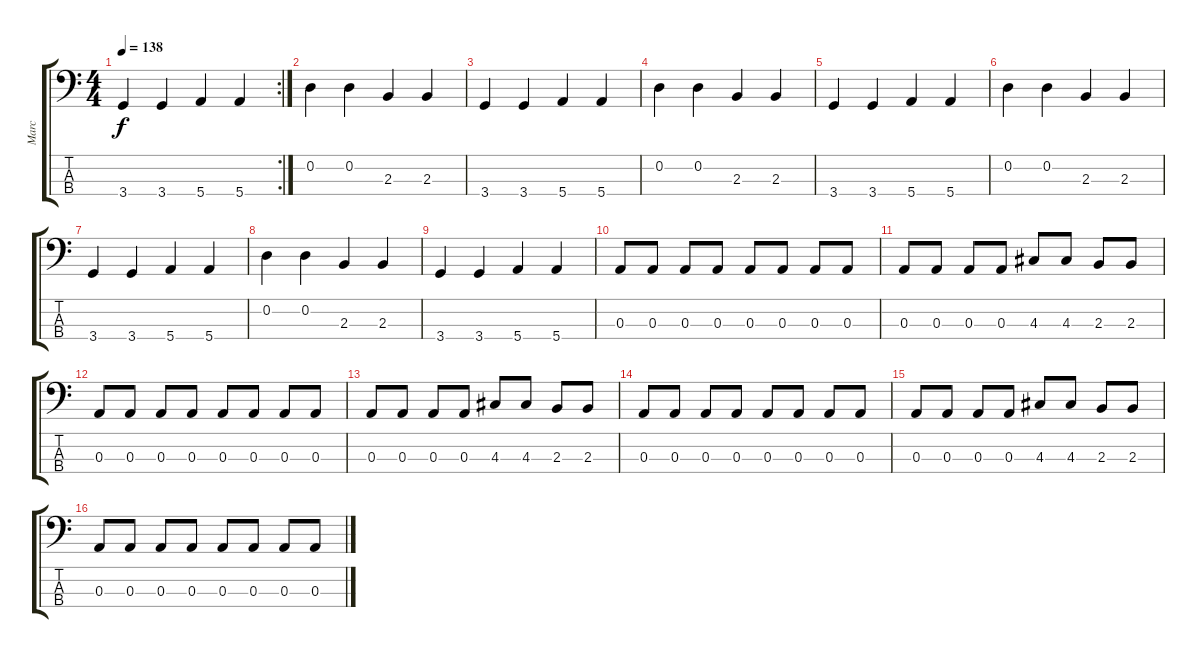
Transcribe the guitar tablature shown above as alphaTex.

\track ("Marc" "Marc") {instrument electricbasspick}
\staff {score tabs}
\tuning (G2 D2 A1 E1) {hide}
\rc 2
\ts (4 4)
\tempo 138
\clef f4
\ks c
3.4.4{dy f} 3.4.4 5.4.4 5.4.4 |
0.2.4 0.2.4 2.3.4 2.3.4 |
3.4.4 3.4.4 5.4.4 5.4.4 |
0.2.4 0.2.4 2.3.4 2.3.4 |
3.4.4 3.4.4 5.4.4 5.4.4 |
0.2.4 0.2.4 2.3.4 2.3.4 |
3.4.4 3.4.4 5.4.4 5.4.4 |
0.2.4 0.2.4 2.3.4 2.3.4 |
3.4.4 3.4.4 5.4.4 5.4.4 |
0.3.8 0.3.8 0.3.8 0.3.8 0.3.8 0.3.8 0.3.8 0.3.8 |
0.3.8 0.3.8 0.3.8 0.3.8 4.3.8 4.3.8 2.3.8 2.3.8 |
0.3.8 0.3.8 0.3.8 0.3.8 0.3.8 0.3.8 0.3.8 0.3.8 |
0.3.8 0.3.8 0.3.8 0.3.8 4.3.8 4.3.8 2.3.8 2.3.8 |
0.3.8 0.3.8 0.3.8 0.3.8 0.3.8 0.3.8 0.3.8 0.3.8 |
0.3.8 0.3.8 0.3.8 0.3.8 4.3.8 4.3.8 2.3.8 2.3.8 |
0.3.8 0.3.8 0.3.8 0.3.8 0.3.8 0.3.8 0.3.8 0.3.8
